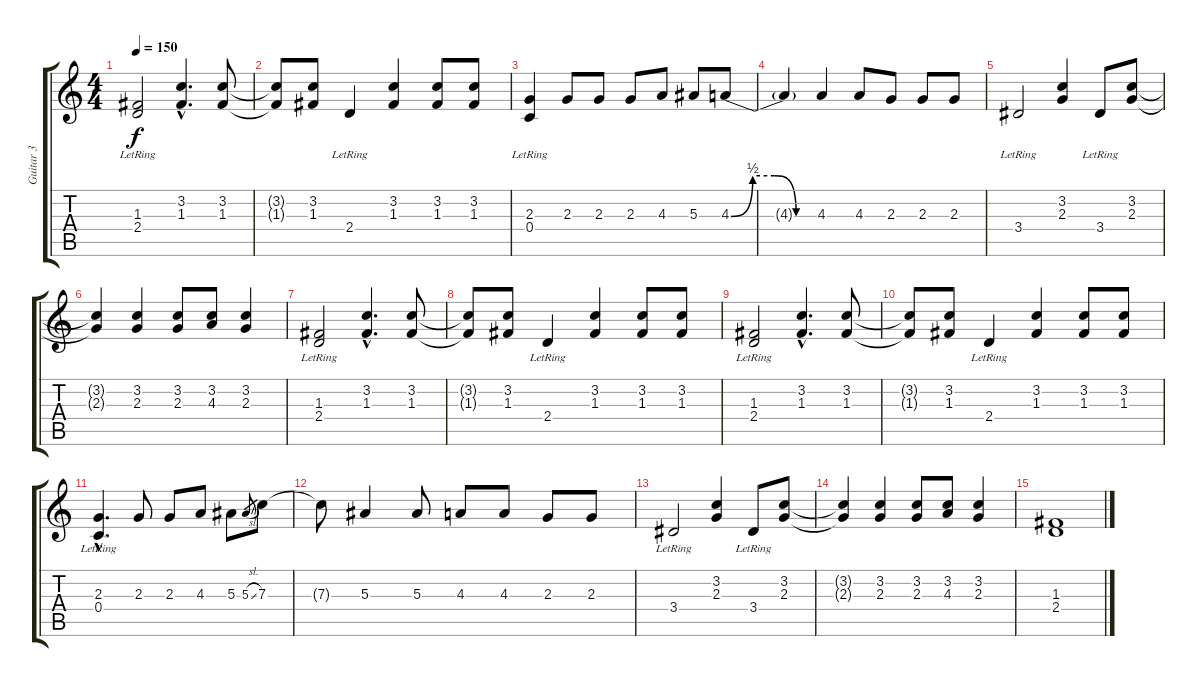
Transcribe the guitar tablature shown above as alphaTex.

\track ("Guitar 3" "Guitar 3") {instrument electricguitarclean}
\staff {score tabs}
\tuning (D4 A3 F3 C3 G2 C2) {hide}
\ts (4 4)
\tempo 150
\clef g2
\ks c
(1.3 2.4{lr}).2{dy f} (3.2{hac} 1.3{hac}).4{d} (3.2 1.3).8 |
(3.2{t} 1.3{t}).8 (3.2 1.3).8 2.4{lr}.4 (3.2 1.3).4 (3.2 1.3).8 (3.2 1.3).8 |
(2.3 0.4{lr}).4 2.3.8 2.3.8 2.3.8 4.3.8 5.3.8 4.3{be (custom 0 0 15 2 30 2 45 0 60 0)}.8 |
4.3{t}.4 4.3.4 4.3.8 2.3.8 2.3.8 2.3.8 |
3.4{lr}.2 (3.2 2.3).4 3.4{lr}.8 (3.2 2.3).8 |
(3.2{t} 2.3{t}).4 (3.2 2.3).4 (3.2 2.3).8 (3.2 4.3).8 (3.2 2.3).4 |
(1.3 2.4{lr}).2 (3.2{hac} 1.3{hac}).4{d} (3.2 1.3).8 |
(3.2{t} 1.3{t}).8 (3.2 1.3).8 2.4{lr}.4 (3.2 1.3).4 (3.2 1.3).8 (3.2 1.3).8 |
(1.3 2.4{lr}).2 (3.2{hac} 1.3{hac}).4{d} (3.2 1.3).8 |
(3.2{t} 1.3{t}).8 (3.2 1.3).8 2.4{lr}.4 (3.2 1.3).4 (3.2 1.3).8 (3.2 1.3).8 |
(2.3{hac} 0.4{hac lr}).4{d} 2.3.8 2.3.8 4.3.8 5.3.8 5.3{sl}.8{gr} 7.3.8 |
7.3{t}.8 5.3.4 5.3.8 4.3.8 4.3.8 2.3.8 2.3.8 |
3.4{lr}.2 (3.2 2.3).4 3.4{lr}.8 (3.2 2.3).8 |
(3.2{t} 2.3{t}).4 (3.2 2.3).4 (3.2 2.3).8 (3.2 4.3).8 (3.2 2.3).4 |
(1.3 2.4).1
